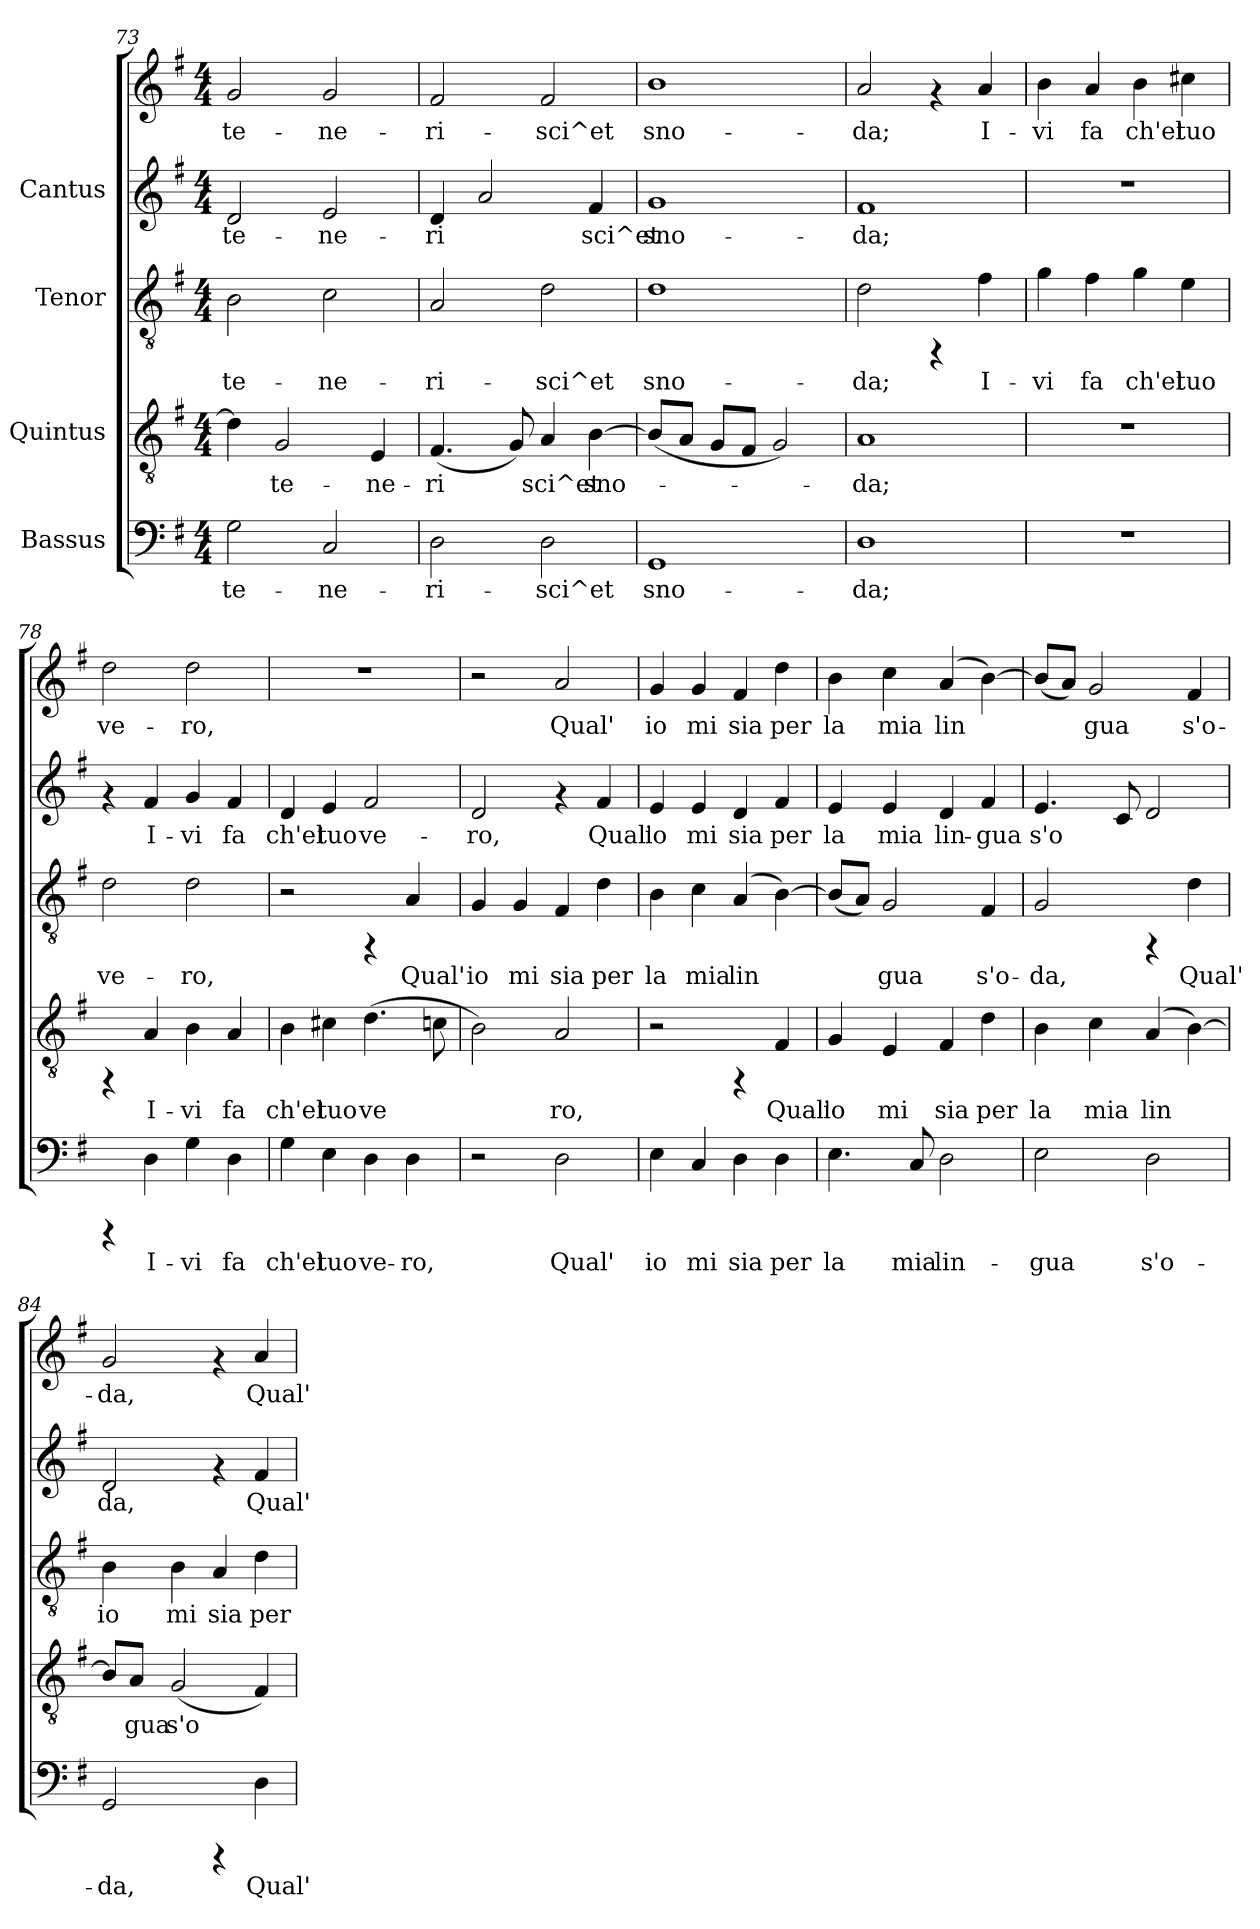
**kern	**text	**kern	**text	**kern	**text	**kern	**text	**kern	**text
*part4	*part4	*part3	*part3	*part2	*part2	*part1	*part1	*part1	*part1
*staff5	*staff5	*staff4	*staff4	*staff3	*staff3	*staff2	*staff2	*staff1	*staff1
*I"Bassus	*	*I"Quintus	*	*I"Tenor	*	*I"Cantus	*	*	*
*clefF4	*	*clefGv2	*	*clefGv2	*	*clefG2	*	*clefG2	*
*k[f#]	*	*k[f#]	*	*k[f#]	*	*k[f#]	*	*k[f#]	*
*G:	*	*G:	*	*G:	*	*G:	*	*G:	*
*M4/4	*	*M4/4	*	*M4/4	*	*M4/4	*	*M4/4	*
=73	=73	=73	=73	=73	=73	=73	=73	=73	=73
!	!LO:LY:b:cj	!	!LO:LY:b:cj	!	!LO:LY:b:cj	!	!LO:LY:b:cj	!	!LO:LY:b:cj
2G\	-te-	4d\]	-	2B\	-te-	2d/	-te-	2g/	-te-
!	!	!	!LO:LY:b:cj	!	!	!	!	!	!
.	.	2G/	te-	.	.	.	.	.	.
!	!LO:LY:b:cj	!	!	!	!LO:LY:b:cj	!	!LO:LY:b:cj	!	!LO:LY:b:cj
2C/	-ne-	.	.	2c\	-ne-	2e/	-ne-	2g/	-ne-
!	!	!	!LO:LY:b:cj	!	!	!	!	!	!
.	.	4E/	-ne-	.	.	.	.	.	.
=74	=74	=74	=74	=74	=74	=74	=74	=74	=74
!	!LO:LY:b:cj	!	!LO:LY:b:cj	!	!LO:LY:b:cj	!	!LO:LY:b:cj	!	!LO:LY:b:cj
2D\	-ri-	(<4.F#/	-ri-	2A/	-ri-	4d/	ri-	2f#/	-ri-
!	!	!	!	!	!	!	!LO:LY:b:cj	!	!
.	.	.	.	.	.	2a/	-	.	.
!	!	!	!LO:LY:b:cj	!	!	!	!	!	!
.	.	8G/)	-	.	.	.	.	.	.
!	!LO:LY:b:cj	!	!LO:LY:b:cj	!	!LO:LY:b:cj	!	!	!	!LO:LY:b:cj
2D\	-sci^et	4A/	sci^et	2d\	-sci^et	.	.	2f#/	-sci^et
!	!	!	!LO:LY:b:cj	!	!	!	!LO:LY:b:cj	!	!
.	.	[>4B\	sno-	.	.	4f#/	sci^et	.	.
=75	=75	=75	=75	=75	=75	=75	=75	=75	=75
!	!LO:LY:b:cj	!	!	!	!LO:LY:b:cj	!	!LO:LY:b:cj	!	!LO:LY:b:cj
1GG	sno-	(<8B/L]	.	1d	sno-	1g	-sno-	1b	sno-
.	.	8A/J	.	.	.	.	.	.	.
.	.	8G/L	.	.	.	.	.	.	.
.	.	8F#/J	.	.	.	.	.	.	.
.	.	2G/)	.	.	.	.	.	.	.
=76	=76	=76	=76	=76	=76	=76	=76	=76	=76
!	!LO:LY:b:cj	!	!LO:LY:b:cj	!	!LO:LY:b:cj	!	!LO:LY:b:cj	!	!LO:LY:b:cj
1D	-da;	1A	-da;	2d\	-da;	1f#	-da;	2a/	-da;
.	.	.	.	4rFF	.	.	.	4rf	.
!	!	!	!	!	!LO:LY:b:cj	!	!	!	!LO:LY:b:cj
.	.	.	.	4f#\	I-	.	.	4a/	I-
!!LO:LB:g=z
=77	=77	=77	=77	=77	=77	=77	=77	=77	=77
!	!	!	!	!	!LO:LY:b:cj	!	!	!	!LO:LY:b:cj
1r	.	1r	.	4g\	-vi	1r	.	4b\	vi
!	!	!	!	!	!LO:LY:b:cj	!	!	!	!LO:LY:b:cj
.	.	.	.	4f#\	fa	.	.	4a/	fa
!	!	!	!	!	!LO:LY:b:cj	!	!	!	!LO:LY:b:cj
.	.	.	.	4g\	ch'el	.	.	4b\	ch'el
!	!	!	!	!	!LO:LY:b:cj	!	!	!	!LO:LY:b:cj
.	.	.	.	4e\	tuo	.	.	4cc#X\	tuo
=78	=78	=78	=78	=78	=78	=78	=78	=78	=78
!	!	!	!	!	!LO:LY:b:cj	!	!	!	!LO:LY:b:cj
4rCCC	.	4rFF	.	2d\	ve-	4rf	.	2dd\	ve-
!	!LO:LY:b:cj	!	!LO:LY:b:cj	!	!	!	!LO:LY:b:cj	!	!
4D\	I-	4A/	I-	.	.	4f#/	I-	.	.
!	!LO:LY:b:cj	!	!LO:LY:b:cj	!	!LO:LY:b:cj	!	!LO:LY:b:cj	!	!LO:LY:b:cj
4G\	-vi	4B\	-vi	2d\	-ro,	4g/	-vi	2dd\	-ro,
!	!LO:LY:b:cj	!	!LO:LY:b:cj	!	!	!	!LO:LY:b:cj	!	!
4D\	fa	4A/	fa	.	.	4f#/	fa	.	.
=79	=79	=79	=79	=79	=79	=79	=79	=79	=79
!	!LO:LY:b:cj	!	!LO:LY:b:cj	!	!	!	!LO:LY:b:cj	!	!
4G\	ch'el	4B\	ch'el	2r	.	4d/	ch'el	1r	.
!	!LO:LY:b:cj	!	!LO:LY:b:cj	!	!	!	!LO:LY:b:cj	!	!
4E\	tuo	4c#X\	tuo	.	.	4e/	tuo	.	.
!	!LO:LY:b:cj	!	!LO:LY:b:cj	!	!	!	!LO:LY:b:cj	!	!
4D\	ve-	(>4.d\	ve-	4rFF	.	2f#/	ve-	.	.
!	!LO:LY:b:cj	!	!	!	!LO:LY:b:cj	!	!	!	!
4D\	-ro,	.	.	4A/	Qual'	.	.	.	.
!	!	!	!LO:LY:b:cj	!	!	!	!	!	!
.	.	8cn\	--	.	.	.	.	.	.
=80	=80	=80	=80	=80	=80	=80	=80	=80	=80
!	!	!	!LO:LY:b:cj	!	!LO:LY:b:cj	!	!LO:LY:b:cj	!	!
2r	.	2B\)	-	4G/	io	2d/	ro,	2r	.
!	!	!	!	!	!LO:LY:b:cj	!	!	!	!
.	.	.	.	4G/	mi	.	.	.	.
!	!LO:LY:b:cj	!	!LO:LY:b:cj	!	!LO:LY:b:cj	!	!	!	!LO:LY:b:cj
2D\	Qual'	2A/	ro,	4F#/	sia	4rf	.	2a/	-Qual'
!	!	!	!	!	!LO:LY:b:cj	!	!LO:LY:b:cj	!	!
.	.	.	.	4d\	per	4f#/	Qual'	.	.
=81	=81	=81	=81	=81	=81	=81	=81	=81	=81
!	!LO:LY:b:cj	!	!	!	!LO:LY:b:cj	!	!LO:LY:b:cj	!	!LO:LY:b:cj
4E\	io	2r	.	4B\	la	4e/	io	4g/	io
!	!LO:LY:b:cj	!	!	!	!LO:LY:b:cj	!	!LO:LY:b:cj	!	!LO:LY:b:cj
4C/	mi	.	.	4c\	mia	4e/	mi	4g/	mi
!	!LO:LY:b:cj	!	!	!	!LO:LY:b:cj	!	!LO:LY:b:cj	!	!LO:LY:b:cj
4D\	sia	4rFF	.	(<4A/	lin-	4d/	sia	4f#/	sia
!	!LO:LY:b:cj	!	!LO:LY:b:cj	!	!LO:LY:b:cj	!	!LO:LY:b:cj	!	!LO:LY:b:cj
4D\	per	4F#/	Qual'	[>4B\)	--	4f#/	per	4dd\	per
!!LO:PB:g=z
=82	=82	=82	=82	=82	=82	=82	=82	=82	=82
!	!LO:LY:b:cj	!	!LO:LY:b:cj	!	!LO:LY:b:cj	!	!LO:LY:b:cj	!	!LO:LY:b:cj
4.E\	la	4G/	io	(<8B/L]	-	4e/	-la	4b\	la
!	!	!	!	!	!LO:LY:b:cj	!	!	!	!
.	.	.	.	8A/J)	.	.	.	.	.
!	!	!	!LO:LY:b:cj	!	!LO:LY:b:cj	!	!LO:LY:b:cj	!	!LO:LY:b:cj
.	.	4E/	mi	2G/	gua	4e/	mia	4cc\	mia
!	!LO:LY:b:cj	!	!	!	!	!	!	!	!
8C/	mia	.	.	.	.	.	.	.	.
!	!LO:LY:b:cj	!	!LO:LY:b:cj	!	!	!	!LO:LY:b:cj	!	!LO:LY:b:cj
2D\	lin-	4F#/	sia	.	.	4d/	lin-	(<4a/	lin-
!	!	!	!LO:LY:b:cj	!	!LO:LY:b:cj	!	!LO:LY:b:cj	!	!LO:LY:b:cj
.	.	4d\	per	4F#/	s'o-	4f#/	-gua	[>4b\)	--
=83	=83	=83	=83	=83	=83	=83	=83	=83	=83
!	!LO:LY:b:cj	!	!LO:LY:b:cj	!	!LO:LY:b:cj	!	!LO:LY:b:cj	!	!LO:LY:b:cj
2E\	-gua	4B\	la	2G/	-da,	4.e/	-s'o-	(<8b/L]	.
!	!	!	!	!	!	!	!	!	!LO:LY:b:cj
.	.	.	.	.	.	.	.	8a/J)	.
!	!	!	!LO:LY:b:cj	!	!	!	!	!	!LO:LY:b:cj
.	.	4c\	mia	.	.	.	.	2g/	gua
!	!	!	!	!	!	!	!LO:LY:b:cj	!	!
.	.	.	.	.	.	8c/	--	.	.
!	!LO:LY:b:cj	!	!LO:LY:b:cj	!	!	!	!LO:LY:b:cj	!	!
2D\	s'o-	(<4A/	lin-	4rFF	.	2d/	--	.	.
!	!	!	!LO:LY:b:cj	!	!LO:LY:b:cj	!	!	!	!LO:LY:b:cj
.	.	[>4B\)	--	4d\	Qual'	.	.	4f#/	s'o-
=84	=84	=84	=84	=84	=84	=84	=84	=84	=84
!	!LO:LY:b:cj	!	!LO:LY:b:cj	!	!LO:LY:b:cj	!	!LO:LY:b:cj	!	!LO:LY:b:cj
2GG/	-da,	8B/L]	-	4B\	io	2d/	da,	2g/	-da,
!	!	!	!LO:LY:b:cj	!	!	!	!	!	!
.	.	8A/J	gua	.	.	.	.	.	.
!	!	!	!LO:LY:b:cj	!	!LO:LY:b:cj	!	!	!	!
.	.	(<2G/	s'o-	4B\	mi	.	.	.	.
!	!	!	!	!	!LO:LY:b:cj	!	!	!	!
4rCCC	.	.	.	4A/	sia	4rf	.	4rf	.
!	!LO:LY:b:cj	!	!LO:LY:b:cj	!	!LO:LY:b:cj	!	!LO:LY:b:cj	!	!LO:LY:b:cj
4D\	Qual'	4F#/)	--	4d\	per	4f#/	Qual'	4a/	Qual'
=	=	=	=	=	=	=	=	=	=
*-	*-	*-	*-	*-	*-	*-	*-	*-	*-
